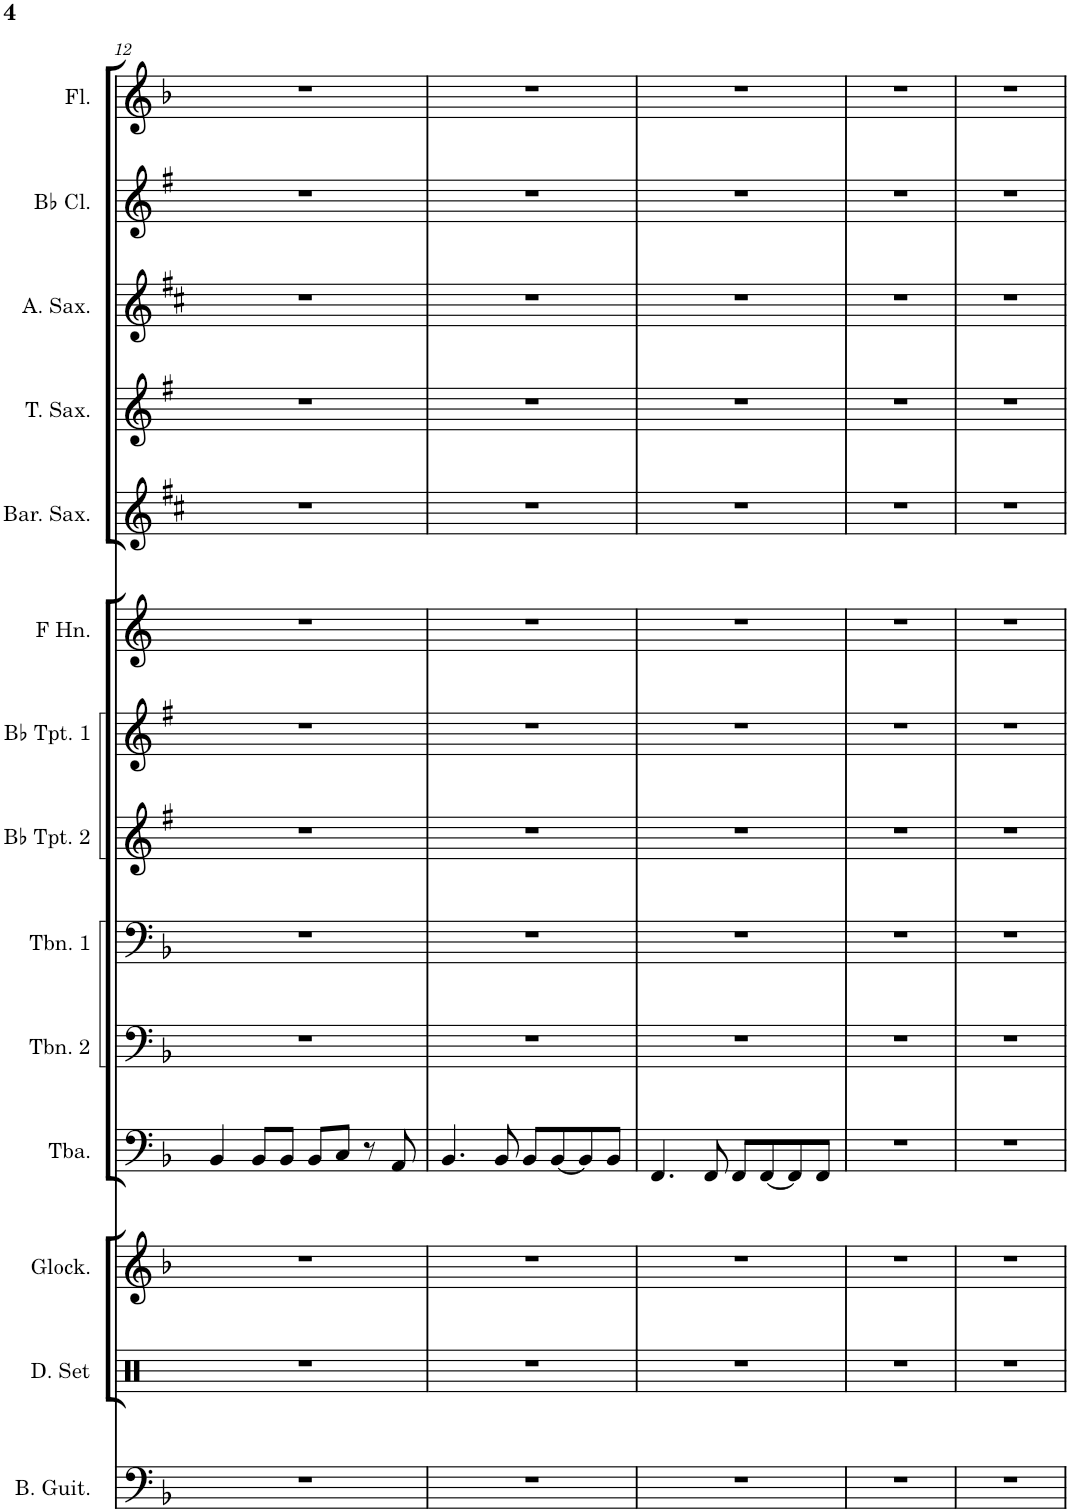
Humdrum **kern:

**kern	**kern	**kern	**kern	**kern	**kern	**kern	**kern	**kern	**kern	**kern	**kern	**kern	**kern
*part14	*part13	*part12	*part11	*part10	*part9	*part8	*part7	*part6	*part5	*part4	*part3	*part2	*part1
*staff14	*staff13	*staff12	*staff11	*staff10	*staff9	*staff8	*staff7	*staff6	*staff5	*staff4	*staff3	*staff2	*staff1
*I"Bass Guitar	*I"Drumset	*I"Glockenspiel	*I"Tuba	*I"Trombone 2	*I"Trombone 1	*I"Bb Trumpet 2	*I"Bb Trumpet 1	*I"Horn in F	*I"Baritone Saxophone	*I"Tenor Saxophone	*I"Alto Saxophone	*I"Bb Clarinet	*I"Flute
*I'B. Guit.	*I'D. Set	*I'Glock.	*I'Tba.	*I'Tbn. 2	*I'Tbn. 1	*I'Bb Tpt. 2	*I'Bb Tpt. 1	*	*I'Bar. Sax.	*I'T. Sax.	*I'A. Sax.	*I'Bb Cl.	*I'Fl.
!!LO:PB:g=z
*clefF4	*clefX	*clefG2	*clefF4	*clefF4	*clefF4	*clefG2	*clefG2	*clefG2	*clefG2	*clefG2	*clefG2	*clefG2	*clefG2
*Trd7c12	*	*Trd-14c-24	*	*	*	*Trd1c2	*Trd1c2	*Trd4c7	*Trd12c21	*Trd8c14	*Trd5c9	*Trd1c2	*
*k[b-]	*k[]	*k[b-]	*k[b-]	*k[b-]	*k[b-]	*k[f#]	*k[f#]	*k[]	*k[f#c#]	*k[f#]	*k[f#c#]	*k[f#]	*k[b-]
*M4/4	*M4/4	*M4/4	*M4/4	*M4/4	*M4/4	*M4/4	*M4/4	*M4/4	*M4/4	*M4/4	*M4/4	*M4/4	*M4/4
=12	=12	=12	=12	=12	=12	=12	=12	=12	=12	=12	=12	=12	=12
1r	1r	1r	4BB-/	1r	1r	1r	1r	1r	1r	1r	1r	1r	1r
.	.	.	8BB-/L	.	.	.	.	.	.	.	.	.	.
.	.	.	8BB-/J	.	.	.	.	.	.	.	.	.	.
.	.	.	8BB-/L	.	.	.	.	.	.	.	.	.	.
.	.	.	8C/J	.	.	.	.	.	.	.	.	.	.
.	.	.	8r	.	.	.	.	.	.	.	.	.	.
.	.	.	8AA/	.	.	.	.	.	.	.	.	.	.
=13	=13	=13	=13	=13	=13	=13	=13	=13	=13	=13	=13	=13	=13
1r	1r	1r	4.BB-/	1r	1r	1r	1r	1r	1r	1r	1r	1r	1r
.	.	.	8BB-/	.	.	.	.	.	.	.	.	.	.
.	.	.	8BB-/L	.	.	.	.	.	.	.	.	.	.
.	.	.	[8BB-/	.	.	.	.	.	.	.	.	.	.
.	.	.	8BB-/]	.	.	.	.	.	.	.	.	.	.
.	.	.	8BB-/J	.	.	.	.	.	.	.	.	.	.
=14	=14	=14	=14	=14	=14	=14	=14	=14	=14	=14	=14	=14	=14
1r	1r	1r	4.FF/	1r	1r	1r	1r	1r	1r	1r	1r	1r	1r
.	.	.	8FF/	.	.	.	.	.	.	.	.	.	.
.	.	.	8FF/L	.	.	.	.	.	.	.	.	.	.
.	.	.	[8FF/	.	.	.	.	.	.	.	.	.	.
.	.	.	8FF/]	.	.	.	.	.	.	.	.	.	.
.	.	.	8FF/J	.	.	.	.	.	.	.	.	.	.
=15	=15	=15	=15	=15	=15	=15	=15	=15	=15	=15	=15	=15	=15
1r	1r	1r	1r	1r	1r	1r	1r	1r	1r	1r	1r	1r	1r
=16	=16	=16	=16	=16	=16	=16	=16	=16	=16	=16	=16	=16	=16
1r	1r	1r	1r	1r	1r	1r	1r	1r	1r	1r	1r	1r	1r
=	=	=	=	=	=	=	=	=	=	=	=	=	=
*-	*-	*-	*-	*-	*-	*-	*-	*-	*-	*-	*-	*-	*-
